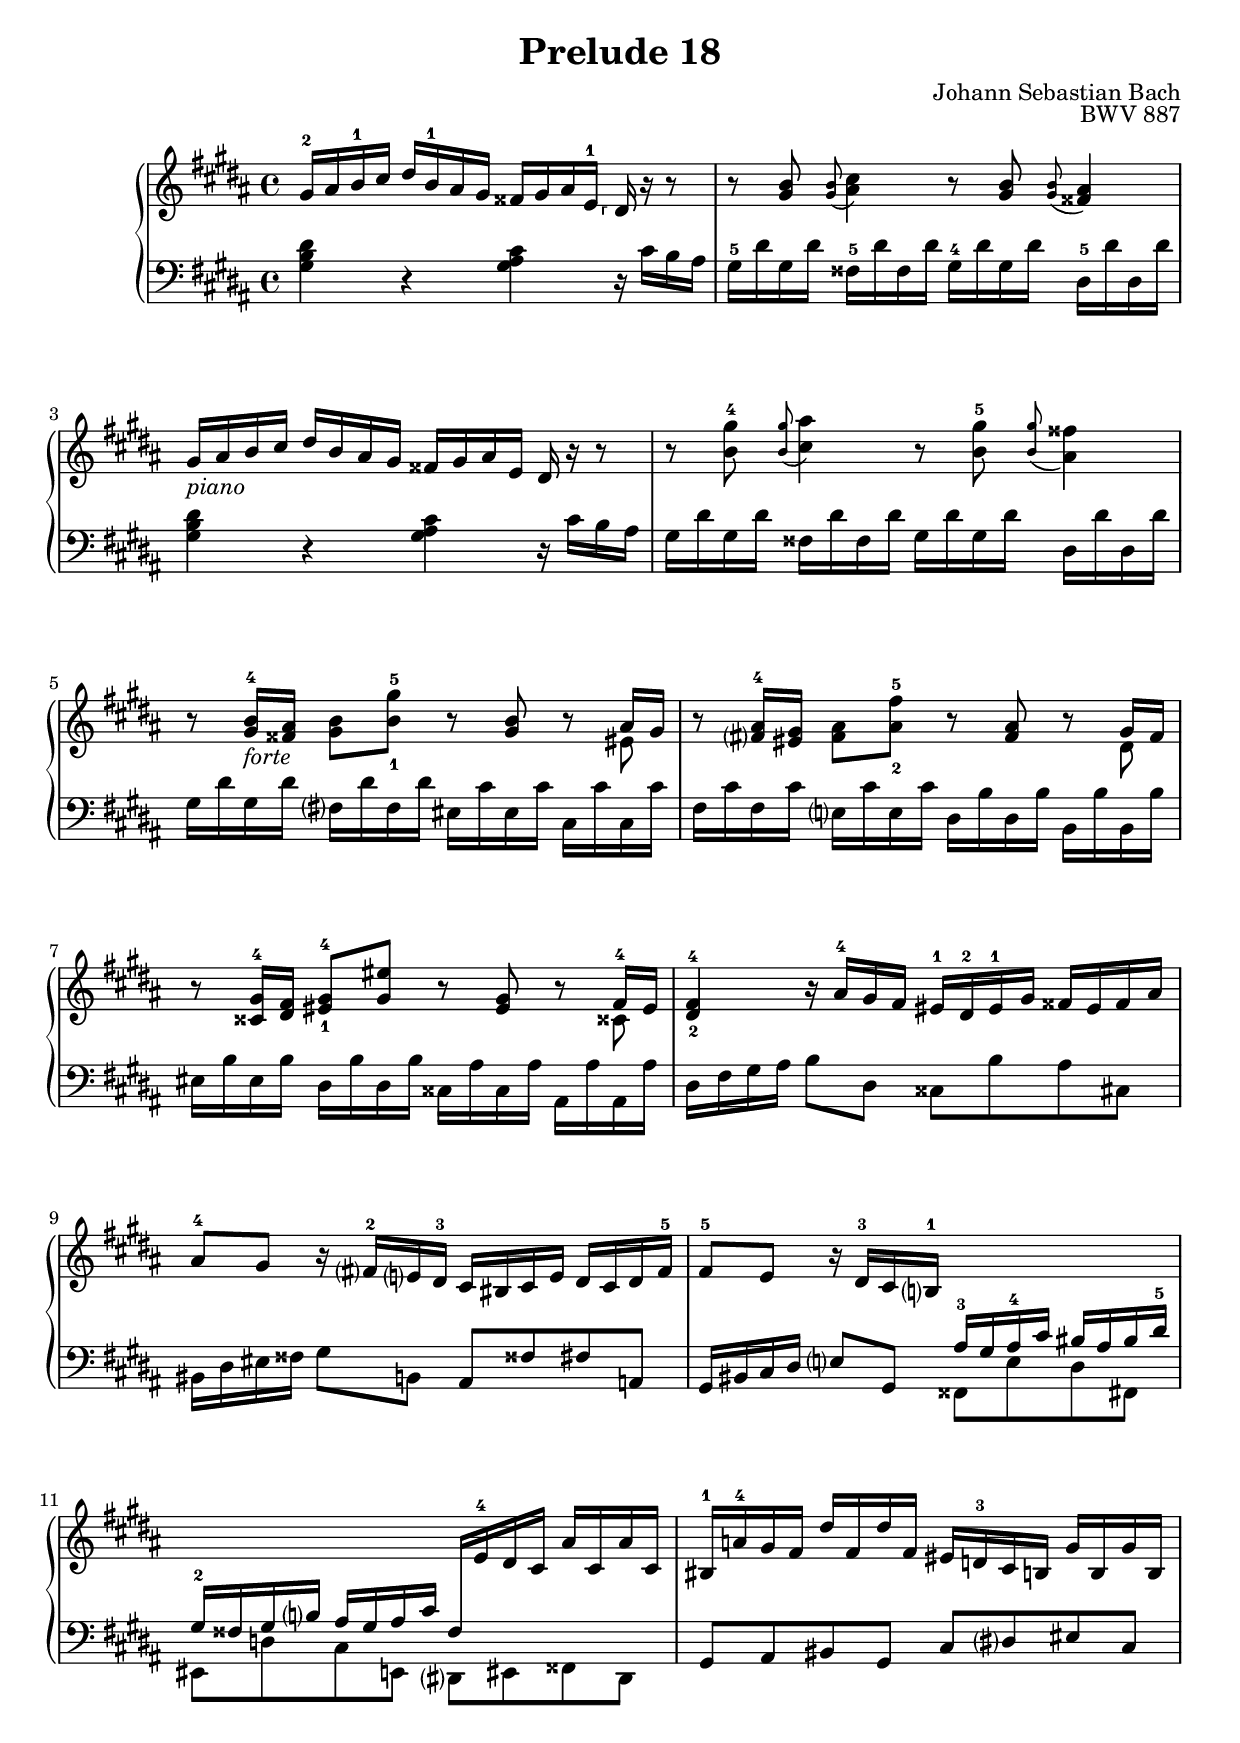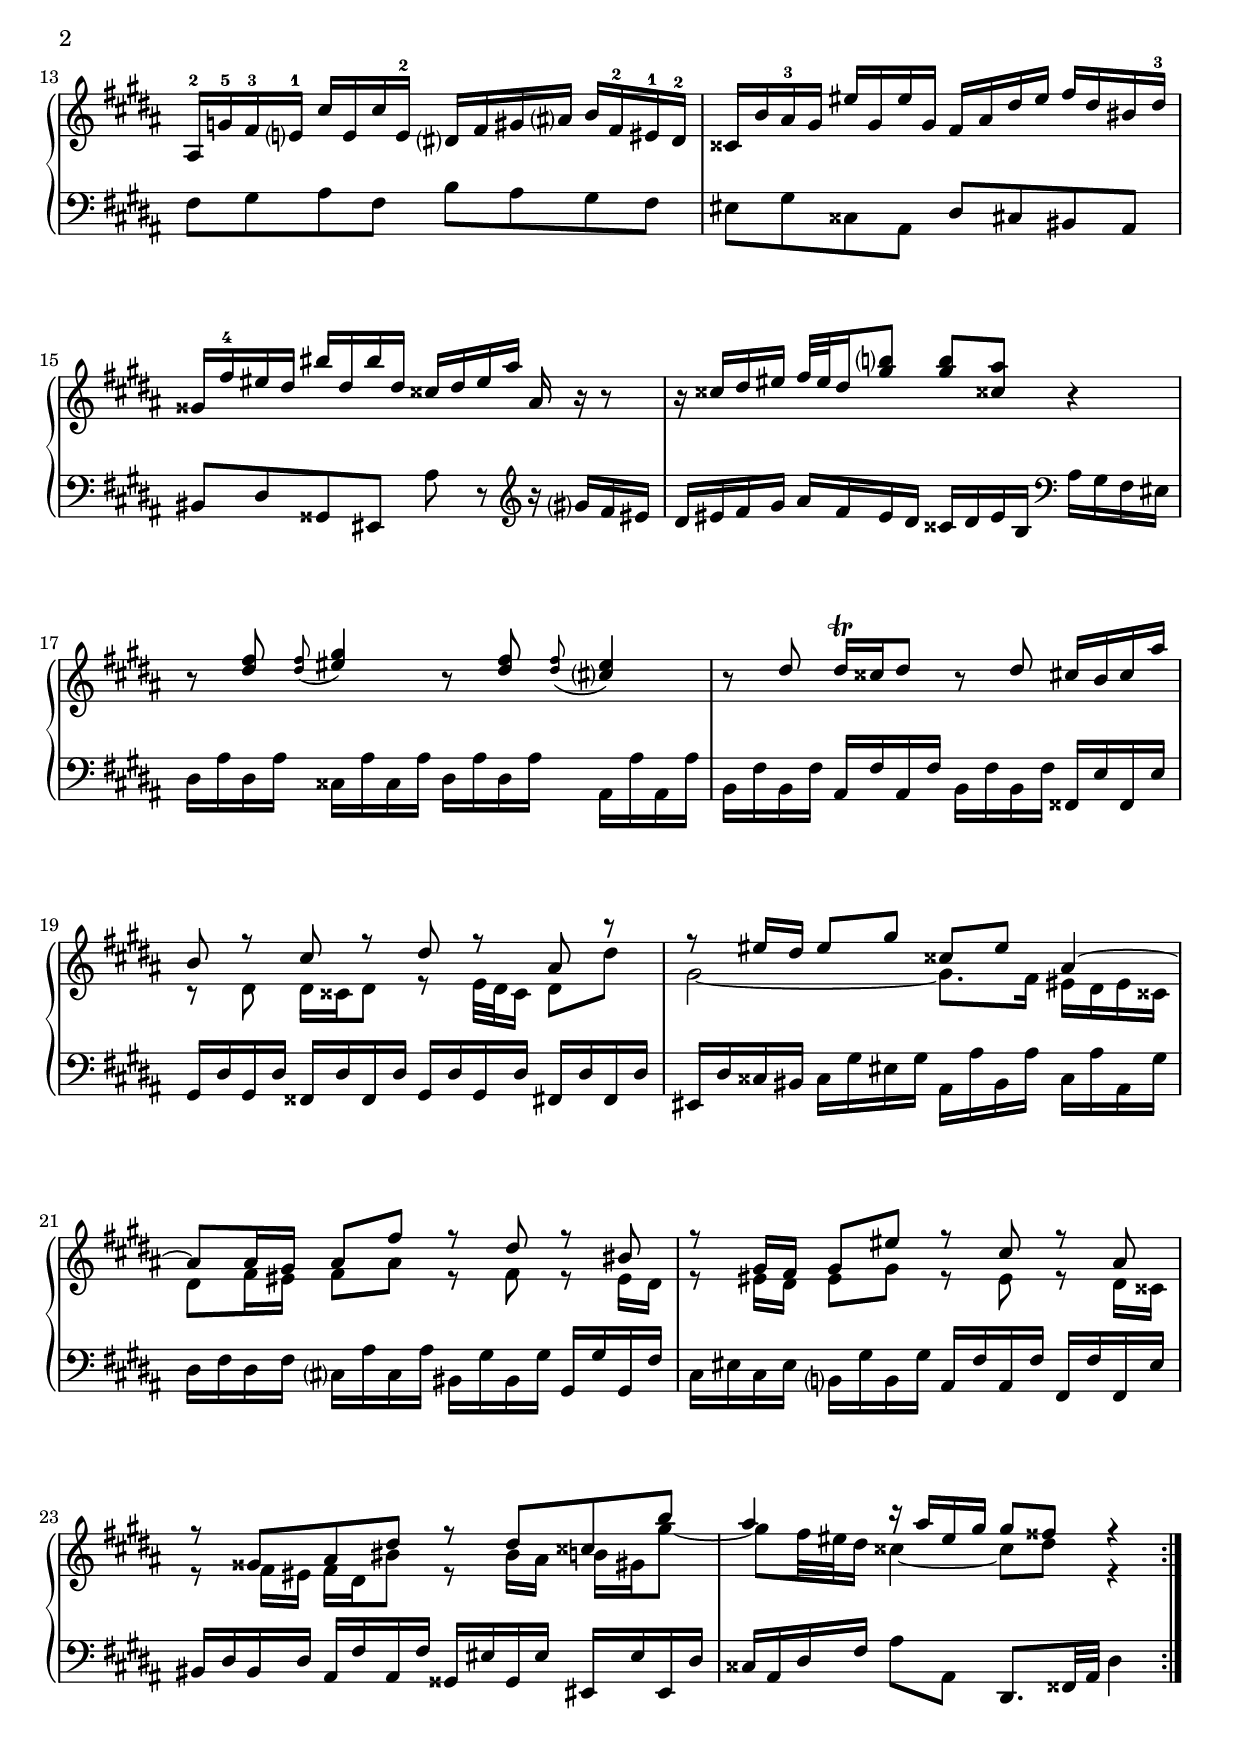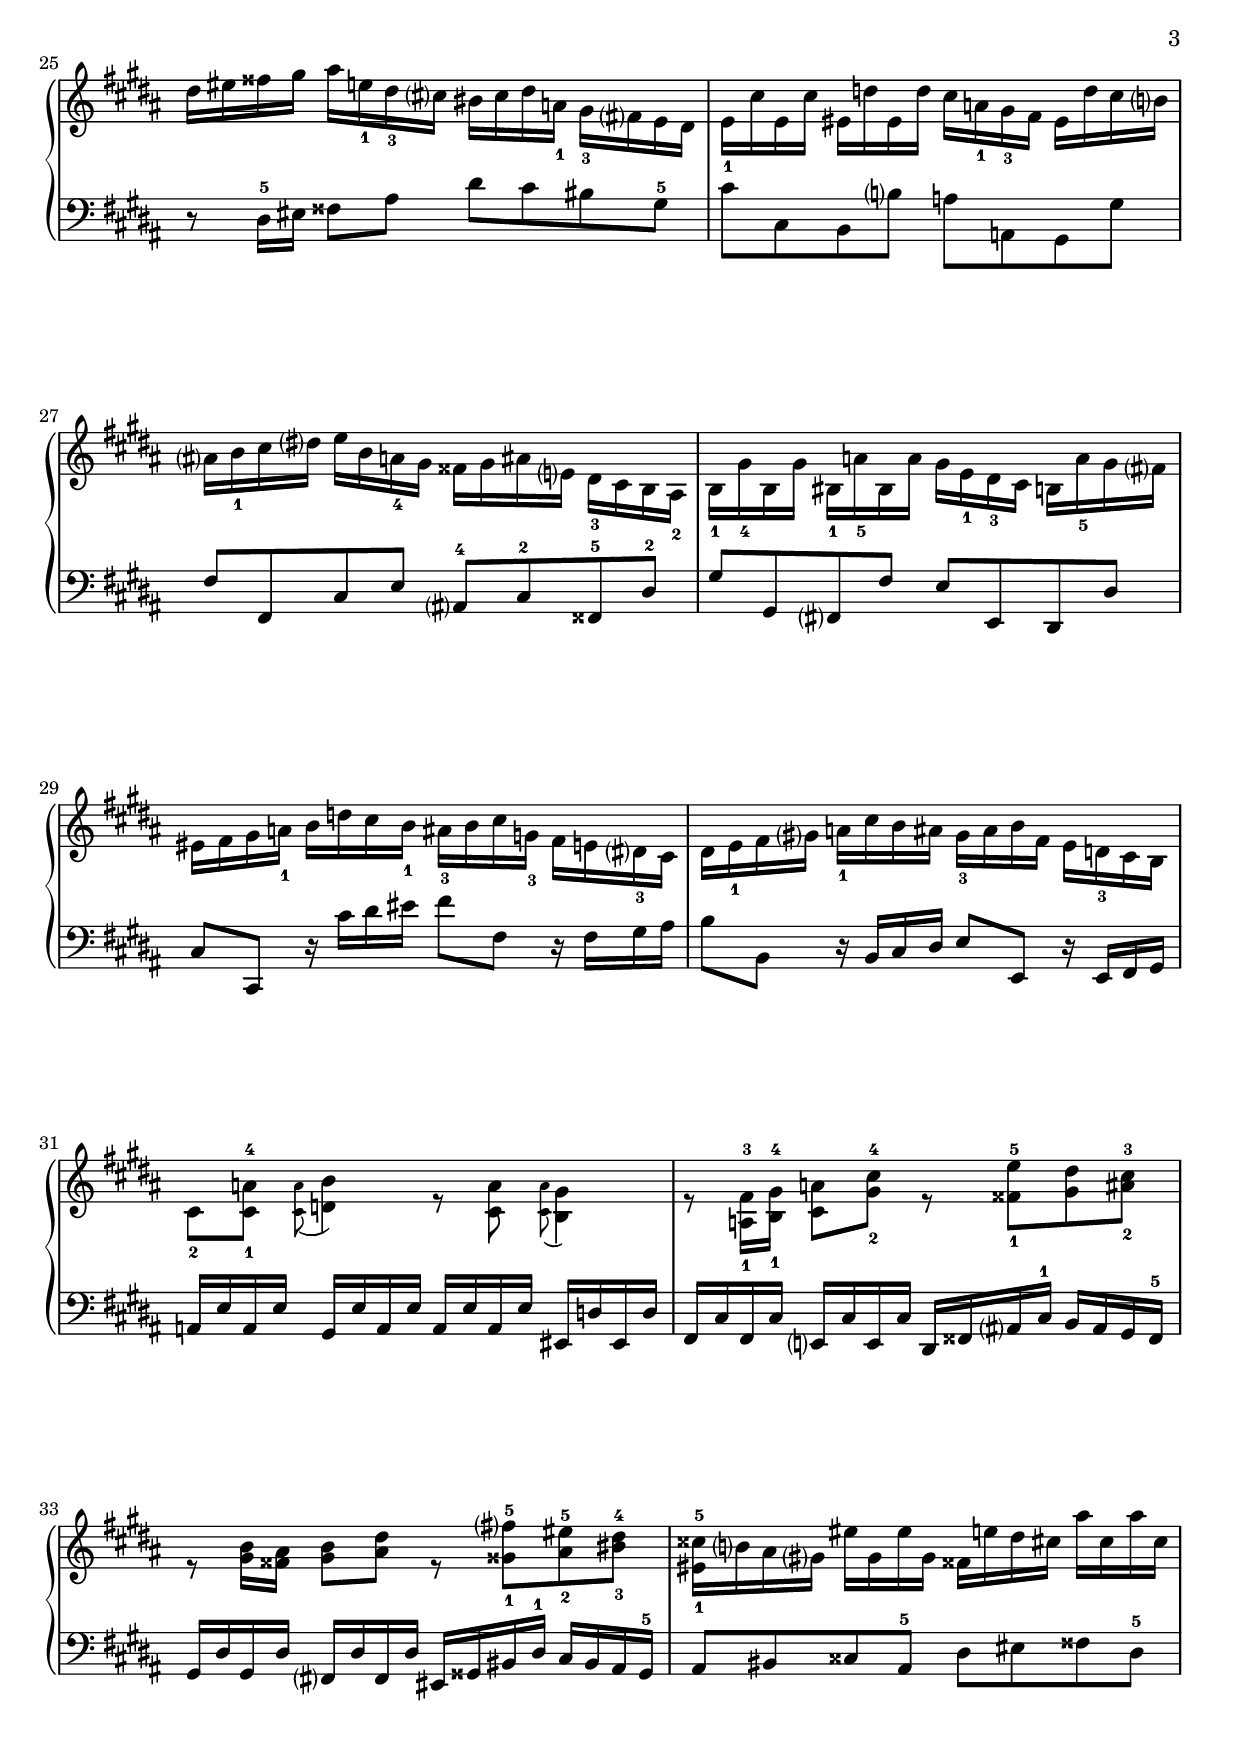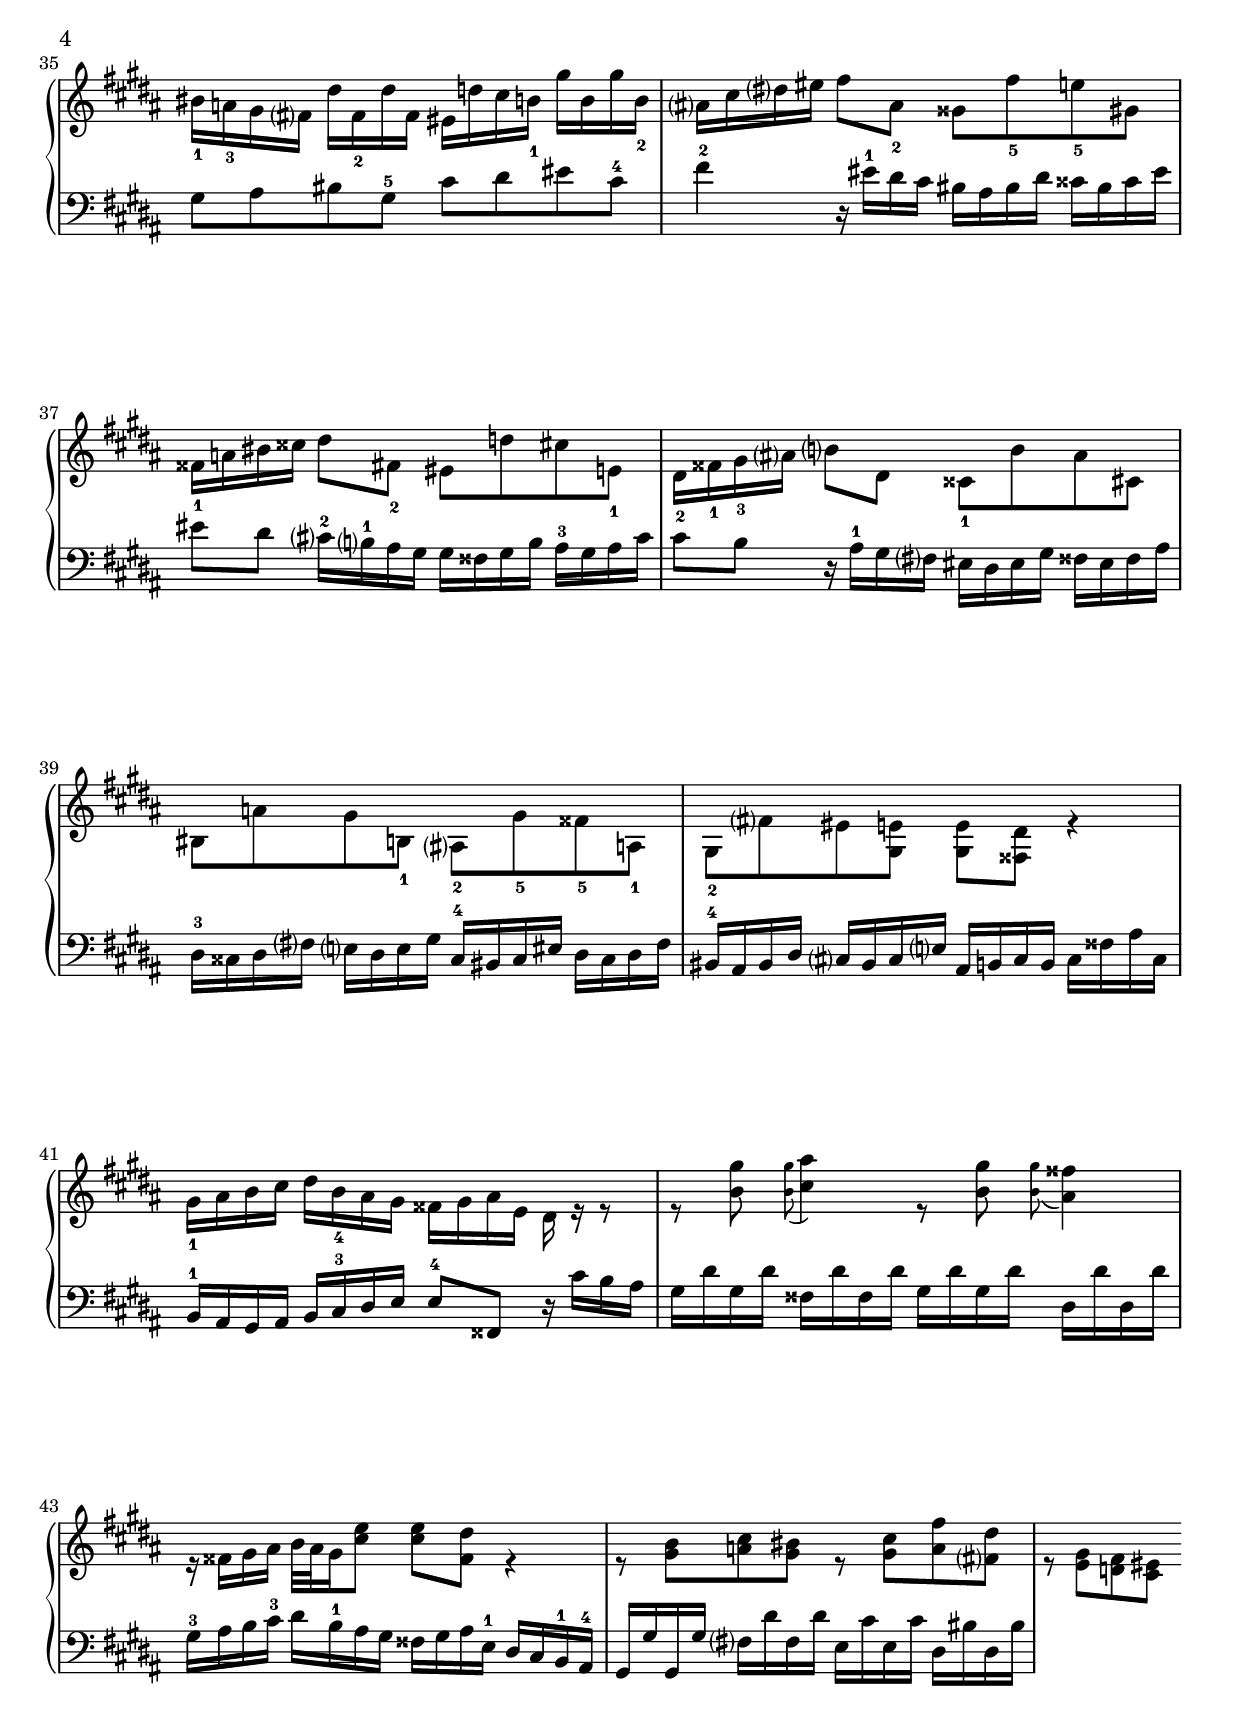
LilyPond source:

\version "2.20.0"

\header {
  title = "Prelude 18"
  composer = "Johann Sebastian Bach"
  opus = "BWV 887"
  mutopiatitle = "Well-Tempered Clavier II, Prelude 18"
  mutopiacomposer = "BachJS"
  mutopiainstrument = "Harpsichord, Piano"
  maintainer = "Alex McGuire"
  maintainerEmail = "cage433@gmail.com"
  version = "2.22.1"
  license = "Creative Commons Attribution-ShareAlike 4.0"
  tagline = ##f
}

global = {
  \key gis \minor
  \time 4/4
  \accidentalStyle modern-cautionary
}

\paper {
   ragged-bottom = ##f
   ragged-last-bottom = ##f
}
\include "articulate.ly"


clairnote-type = dn
% \include "include/clairnote.ly"


lhMark = \markup { 
  \path #0.1 #'((moveto -1 0)(rlineto 0 1.5)(rlineto 0.5 0))
}
rhMark = \markup { 
  \path #0.1 #'((moveto -1 0)(rlineto 0 -1.5)(rlineto 0.5 0))
}
                 
upper = \new Voice \relative c' {

    <gis'-2>16   ais b-1 cis 	dis b-1 ais gis  				fisis gis ais e-1              		\once \set fingeringOrientations=#'(left) <dis \finger"⸢"> r16 r8 				 		|
    r8 <gis b> 				\appoggiatura <gis b> <ais cis>4  		
                                                                                                      r8 <gis b> 				\appoggiatura <gis b> <fisis ais>4	|
  gis16_\markup {\italic "piano"} ais b cis 		
                                                   dis b ais gis  				fisis gis ais e              		dis r16 r8 				  		|
  r8 <b' gis'-4> 			\appoggiatura <b gis'> <cis ais'>4  		
                                                                                                      r8 <b gis'-5> 				\appoggiatura <b gis'> <ais fisis'>4	|
 
  % bar 5
  r8 <gis b-4>16_\markup {\italic "forte"} <fisis ais> 
                                                   <gis b>8 <b-1 gis'-5> 		r8 <gis b>8 				r8 << {ais16 gis} \\ eis8>> 		|
  r8 <fis ais-4>16 <eis gis> 	<fis ais>8 <ais-2 fis'-5> 		r8 <ais fis>8 				r8 << {gis16 fis} \\ dis8>> 		|
  r8 <cisis gis'-4>16 <dis fis> 	<eis-1 gis-4>8 <gis eis'>		 r8 <eis gis>8 				r8 << {fis16-4 eis} \\ cisis!8>> 		|
  <dis-2 fis-4>4			r16 ais'-4 gis fis			eis-1 dis-2 eis-1 gis 				fisis eis fisis ais |  
  
   % bar 9
   ais8-4 gis 				r16 fis-2 e dis-3 			cis bis cis e				dis cis dis fis-5			|
   fis8-5 e					r16 dis-3 cis b-1			\change Staff = "down"  \stemUp ais-3 gis  ais-4 cis 			
                                                                                                                                                       bis ais bis dis-5			|
   gis,-2 fisis gis b			ais gis ais cis				fisis, \change Staff = "up" e'-4 dis cis			
                                                                                                                                                       ais' cis, ais' cis,			|
   bis-1 a'-4 gis fis			dis' fis, dis' fis, 				eis d-3 cis b				gis' b, gis' b,			|
   
   % bar 13
   ais-2 g'-5 fis-3 e-1		cis' e, cis' e,-2				dis fis gis ais				b fis-2 eis-1 dis-2		|
   cisis b'ais-3 gis			eis' gis, eis' gis, 				fis ais dis eis				fis dis bis dis-3			|
   gisis, fis'-4 eis dis			bis' dis, bis' dis,				cisis dis eis ais				ais, r16 r8				|
   r16 cisis dis eis			fis32 eis dis16 <gis b>8		<gis b> <cisis,! ais'>			r4					|	
   
   %bar17
   r8 <dis fis>				\appoggiatura <dis fis> <eis gis>4
                                                                                                     r8 <dis fis>				\appoggiatura <dis fis> <cis eis>4	|
   r8 dis 					dis16\trill cisis dis8			r8 dis					cis16 b cis ais'			|
   
   <<
     {\voiceOne
       b,8 r8					cis r8					dis r8 					ais r8   				|
        r8 eis'16 dis			eis8	gis					cisis, eis					ais,4~				|
        
        %bar 21
        ais8 ais16 gis			ais8 fis'8					r8 dis					r8 bis				|
        r8 gis16 fis			gis8 eis'8					r8 cis					r8 ais				|
        r8 gisis				ais dis					r8 dis 					cisis b'				|
        ais4 					r16 ais eis gis				gis8 fisis					r4					|
     }
     \new Voice \relative c' {
       \voiceTwo 
        r8 dis				dis16 cisis dis8				r8 e32 dis cisis16				dis8 dis'			|
        gis,2~										gis8. fis16					eis dis eis cisis			|
        
        %bar 21
        dis8 fis16 eis			fis8 ais					r8 fis						r8 eis16 dis			|
        r8 eis16 dis			eis8	gis					r8 eis					r8 dis16 cisis			|
        r8 fis16 eis				fis dis  bis'8				r8 bis16 ais 				b gis gis'8~			|
        gis8 fis32 eis dis16		cisis4~					cisis8 dis					r4					\bar ":|." 


      %bar 25
      dis16 eis fisis gis			ais e-1 dis-3 cis			bis cis dis a-1				gis-3 fis e dis			|
      e-1 cis' e, cis'			eis, d' eis, d'				cis a-1 gis-3 fis				eis d'cis b				|
      ais b-1 cis dis 			e b a-4 gis				fisis gis ais e				dis-3 cis b ais-2		|
      b-1 gis'-4 b, gis'			bis,-1 a'-5 bis, a'			gis e-1 dis-3 cis			b a'-5 gis fis			|
      
      %bar 29
      eis fis gis a-1			b d cis b-1				ais-3 b cis g-3				fis e dis-3 cis			|
      dis e-1 fis gis			a-1 cis b ais				gis-3 ais b fis				e d-3 cis b			|
      cis8-2 <cis-1 a'-4>		\appoggiatura <cis a'> <d b'>4
                                                                                                     r8 <cis a'> 				\appoggiatura <cis a'> <b gis'>4 |
      r8 <a-1 fis'-3>16 <b-1 gis'-4>		
                                                  <cis a'>8 <gis'-2 cis-4> 		r8 <fisis-1 e'-5>			<gis dis'> <ais-2 cis-3>	|
                                                  
      %bar 33
      r8 <gis b>16 <fisis ais>	<gis b>8 <ais dis>			r8 <gisis-1 fis'-5>			<ais-2 eis'-5> <bis-3 dis-4> 	|
      <eis,-1 cisis'-5>16 b' ais gis	
                                                  eis' gis, eis' gis,				fisis e' dis cis				ais' cis, ais' cis,			|
      bis-1 a-3 gis fis			dis' fis,-2 dis' fis, 			eis d' cis b-1				gis' b, gis' b,-2			|
      ais cis dis eis			fis8 ais,-2					gisis fis'-5					e-5 gis,				|
      
      %bar 37
      fisis16-1 a bis cisis		dis8 fis,-2					eis d'						cis e,-1				|	
      dis16-2 fisis-1 gis-3 ais	b8 dis,					cisis-1 b'					ais cis,				|
      bis a'					gis b,-1					ais-2 gis'-5				fisis-5 a,-1			|
      gis-2 fis' 				eis <gis, e'>	 			<gis e'> <fisis dis'>			r4					|
     
     %bar 41
     gis'16-1 ais  b cis			dis b-4 ais gis				fisis gis ais e				dis r16 r8				|
     r8 <b' gis'> 				\appoggiatura <b gis'> <cis ais'>4			
                                                                                                     r8 <b gis'> 				\appoggiatura <b gis'> <ais fisis'>4  |
     r16 fisis gis ais 			b32 ais gis16 <cis e> 8		<cis e>8 <fisis, dis'>			r4					|		
     r8 <gis b> 				<a cis> <gis bis>			r8 <gis cis> 				<a fis'> <fis dis'>		|
     
     %bar 45
     r8 <gis e>				<d fis> <cis eis>			
     }
   >> \oneVoice
   
   
   
   
   
}

lower = \new Voice \relative c {

  <gis' b dis>4			r4 					<gis ais cis>				r16 cis b ais	 		|
  gis-5 dis' gis, dis'           	fisis,-5 dis' fisis, dis'           gis,-4 dis' gis, dis'      	 	dis,-5 dis' dis, dis'		  	|
  <gis, b dis>4		   	r4 					<gis ais cis> 				r16 cis b ais	 		|
  gis dis' gis, dis'           	fisis, dis' fisis, dis'           	gis, dis' gis, dis'      	 		dis, dis' dis, dis'		  	|
  
  % bar 5
  gis, dis' gis, dis'         	fis, dis' fis, dis'           	eis, cis' eis, cis'      	 		cis, cis' cis, cis'		  	|
  fis, cis' fis, cis'           	e, cis' e, cis'           		dis, b' dis, b'      	 		b, b' b, b'		  		|
  eis, b' eis, b'      	 	dis, b' dis, b'			cisis, ais' cisis, ais'			ais, ais' ais, ais'			|
  dis, fis gis ais			b8 dis,8				cisis b'					ais cis, 				|
  
  % bar 9
  bis16 dis eis fisis		gis8 b,				ais fisis'!					fis a,					|
  gis16 bis cis dis		e8 gis,				\stemDown fisis e'					dis fis,				|	
  eis d' 				cis e,					dis eis 					fisis dis				|
  \stemNeutral gis ais				bis gis				cis dis					eis cis				|
  
  %bar 13
  fis gis 				ais fis				b ais						gis fis				|
  eis gis				cisis, ais				dis cis 					bis ais				|
  bis dis				gisis, eis				ais' r8					\clef treble r16 gis' fis eis  |
  dis eis fis gis			ais fis eis dis			cisis dis eis b				\clef bass ais gis fis eis     |
  
  %bar 17
  dis ais' dis, ais'			cisis, ais' cisis, ais'		dis, ais' dis, ais'				ais, ais' ais, ais'			|
  b, fis' b, fis'			ais, fis' ais, fis'			b, fis' b, fis'				fisis, e' fisis, e'			|
  gis, dis' gis, dis'		fisis, dis' fisis, dis'		gis, dis' gis, dis'				fis, dis' fis, dis'			|
  eis, dis' cisis bis		cisis gis' eis gis			ais, ais' bis, ais'				cisis, ais' ais, gis'		|
  
  %bar 21
  dis fis dis fis			cis ais' cis, ais'			bis, gis' bis, gis'				gis, gis' gis, fis'			|
  cis eis cis eis			b gis' b, gis'			ais, fis' ais, fis' 				fis, fis' fis, eis'			|
  bis dis bis dis			ais fis' ais, fis' 			gisis, eis' gisis, eis'			eis, eis' eis, dis'			|
  cisis ais dis fis			ais8 ais, 				dis,8. fisis32 ais				dis4					|
  
  %bar 25
  r8 dis16-5 eis			fisis8 ais				dis cis 					bis gis-5				| 
  cis cis, 				b b'					a a,						gis gis'				|
  fis fis,				cis' e					ais,-4 cis-2				fisis,-5 dis'-2			|
  gis gis, 				fis fis'				e e,						dis dis'				|
  
  %bar 29
  cis8 cis,				r16 cis'' dis eis			fis8 fis,					r16 fis gis ais			|
  b8 b,				r16 b cis dis			e8 e,						r16 e fis gis			|
  a e' a, e'				gis, e' a, e'				a, e' a, e'					eis, d' eis, d'			|
  fis, cis' fis, cis'			e, cis' e, cis'			dis, fisis ais cis-1			b ais gis fisis-5			|
  
  %bar 33
  gis dis' gis, dis'		fis, dis' fis, dis'			eis, gisis bis dis-1			cis bis ais gisis-5		|
  ais8 bis				cisis ais-5				dis eis 					fisis dis-5				|
  gis ais				bis gis-5				cis dis					eis cis-4				|
  fis4-2				r16 eis-1 dis cis		bis ais bis dis				cisis bis cisis eis			|
  
  %bar 37
  eis8 dis				cis16-2 b-1 ais gis		gis fisis gis b				ais-3 gis ais cis			|
  cis8 b				r16 ais-1 gis fis			eis dis eis gis				fisis eis fisis ais			|
  dis,-3 cisis dis fis		e dis e gis				cisis,-4 bis cisis eis			dis cisis dis fis			|
  bis,-4 ais bis dis		cis bis cis e			ais, b cis b					cis fisis ais cis,			|
  
  %bar 41
  b-1 ais gis ais			b cis-3 dis e			e8-4 fisis,					r16 cis'' b ais			|
  gis dis' gis, dis' 		fisis, dis' fisis, dis' 		gis, dis' gis, dis'				dis, dis' dis, dis'			|
  gis,-3 ais b cis-3		dis b-1 ais gis			fisis gis ais e-1 				dis cis b-1 ais-4		|
  gis gis' gis, gis'		fis dis' fis, dis'			e, cis' e, cis'				dis, bis' dis, bis'			|
}


%%%%%%%%%%%%%%%%%%%%%%%%%%%%%%%%%%%%%%%%
% MIDI
\score {
  \articulate
  \new PianoStaff <<
 

 \new Staff="up" 
    << \global \clef treble

 \upper 
      >>
   \new Staff="down" 
    << \global \clef treble
       \lower
      >>
  >>  
  \midi { \tempo 4=72 }
  
}


%%%%%%%%%%%%%%%%%%%%%%%%%%%%%%%%%%%%%%%%
% Printed score
\score {
  \new PianoStaff << 
         	\set PianoStaff.midiInstrument = "harpsichord"
    \new Staff="up"
     << \global \clef treble
       \upper 
      >>
    \new Staff="down"
     << \global \clef bass
      \lower
      >>
  >>
  \layout { }
}

